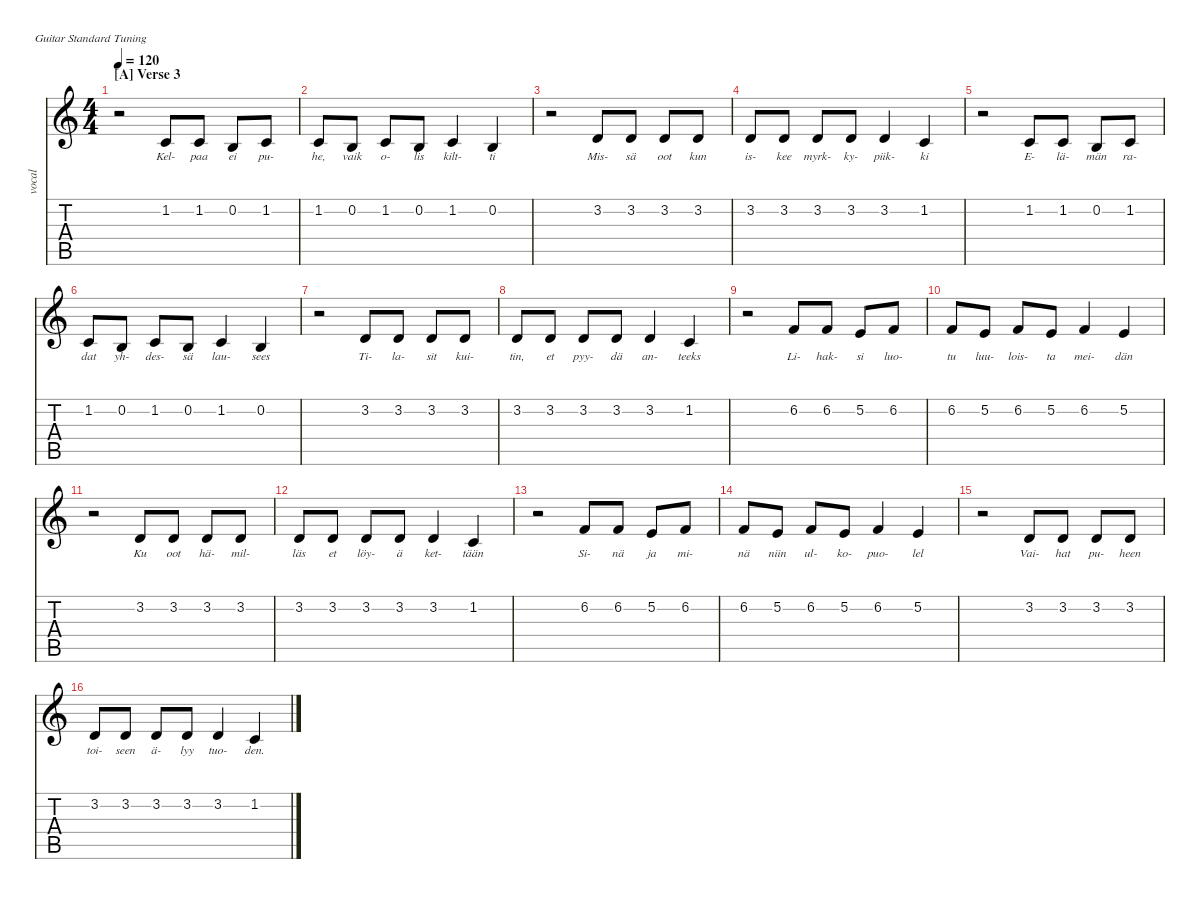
\defaultSystemsLayout 4
\hideDynamics
\bracketExtendMode nobrackets
\track ("Rap" "vocal") {instrument lead6voice}
\staff {score tabs}
\tuning (E4 B3 G3 D3 A2 E2)
\ts (4 4)
\section ("A" "Verse 3")
\tempo 120
\clef g2
\ks c
r.2{dy mf beam Down} 1.2.8{lyrics (0 "Kel-") lyrics (1 "") lyrics (2 "") lyrics (3 "") lyrics (4 "") beam Up} 1.2.8{lyrics (0 "paa") lyrics (1 "") lyrics (2 "") lyrics (3 "") lyrics (4 "") beam Up} 0.2.8{lyrics (0 "ei") lyrics (1 "") lyrics (2 "") lyrics (3 "") lyrics (4 "") beam Up} 1.2.8{lyrics (0 "pu-") lyrics (1 "") lyrics (2 "") lyrics (3 "") lyrics (4 "") beam Up} |
1.2.8{lyrics (0 "he,") lyrics (1 "") lyrics (2 "") lyrics (3 "") lyrics (4 "") beam Up} 0.2.8{lyrics (0 "vaik") lyrics (1 "") lyrics (2 "") lyrics (3 "") lyrics (4 "") beam Up} 1.2.8{lyrics (0 "o-") lyrics (1 "") lyrics (2 "") lyrics (3 "") lyrics (4 "") beam Up} 0.2.8{lyrics (0 "lis") lyrics (1 "") lyrics (2 "") lyrics (3 "") lyrics (4 "") beam Up} 1.2.4{lyrics (0 "kilt-") lyrics (1 "") lyrics (2 "") lyrics (3 "") lyrics (4 "") beam Up} 0.2.4{lyrics (0 "ti") lyrics (1 "") lyrics (2 "") lyrics (3 "") lyrics (4 "") beam Up} |
r.2{beam Down} 3.2.8{lyrics (0 "Mis-") lyrics (1 "") lyrics (2 "") lyrics (3 "") lyrics (4 "") beam Up} 3.2.8{lyrics (0 "sä") lyrics (1 "") lyrics (2 "") lyrics (3 "") lyrics (4 "") beam Up} 3.2.8{lyrics (0 "oot") lyrics (1 "") lyrics (2 "") lyrics (3 "") lyrics (4 "") beam Up} 3.2.8{lyrics (0 "kun") lyrics (1 "") lyrics (2 "") lyrics (3 "") lyrics (4 "") beam Up} |
3.2.8{lyrics (0 "is-") lyrics (1 "") lyrics (2 "") lyrics (3 "") lyrics (4 "") beam Up} 3.2.8{lyrics (0 "kee") lyrics (1 "") lyrics (2 "") lyrics (3 "") lyrics (4 "") beam Up} 3.2.8{lyrics (0 "myrk-") lyrics (1 "") lyrics (2 "") lyrics (3 "") lyrics (4 "") beam Up} 3.2.8{lyrics (0 "ky-") lyrics (1 "") lyrics (2 "") lyrics (3 "") lyrics (4 "") beam Up} 3.2.4{lyrics (0 "piik-") lyrics (1 "") lyrics (2 "") lyrics (3 "") lyrics (4 "") beam Up} 1.2.4{lyrics (0 "ki") lyrics (1 "") lyrics (2 "") lyrics (3 "") lyrics (4 "") beam Up} |
r.2{beam Down} 1.2.8{lyrics (0 "E-") lyrics (1 "") lyrics (2 "") lyrics (3 "") lyrics (4 "") beam Up} 1.2.8{lyrics (0 "lä-") lyrics (1 "") lyrics (2 "") lyrics (3 "") lyrics (4 "") beam Up} 0.2.8{lyrics (0 "män") lyrics (1 "") lyrics (2 "") lyrics (3 "") lyrics (4 "") beam Up} 1.2.8{lyrics (0 "ra-") lyrics (1 "") lyrics (2 "") lyrics (3 "") lyrics (4 "") beam Up} |
1.2.8{lyrics (0 "dat") lyrics (1 "") lyrics (2 "") lyrics (3 "") lyrics (4 "") beam Up} 0.2.8{lyrics (0 "yh-") lyrics (1 "") lyrics (2 "") lyrics (3 "") lyrics (4 "") beam Up} 1.2.8{lyrics (0 "des-") lyrics (1 "") lyrics (2 "") lyrics (3 "") lyrics (4 "") beam Up} 0.2.8{lyrics (0 "sä") lyrics (1 "") lyrics (2 "") lyrics (3 "") lyrics (4 "") beam Up} 1.2.4{lyrics (0 "lau-") lyrics (1 "") lyrics (2 "") lyrics (3 "") lyrics (4 "") beam Up} 0.2.4{lyrics (0 "sees") lyrics (1 "") lyrics (2 "") lyrics (3 "") lyrics (4 "") beam Up} |
r.2{beam Down} 3.2.8{lyrics (0 "Ti-") lyrics (1 "") lyrics (2 "") lyrics (3 "") lyrics (4 "") beam Up} 3.2.8{lyrics (0 "la-") lyrics (1 "") lyrics (2 "") lyrics (3 "") lyrics (4 "") beam Up} 3.2.8{lyrics (0 "sit") lyrics (1 "") lyrics (2 "") lyrics (3 "") lyrics (4 "") beam Up} 3.2.8{lyrics (0 "kui-") lyrics (1 "") lyrics (2 "") lyrics (3 "") lyrics (4 "") beam Up} |
3.2.8{lyrics (0 "tin,") lyrics (1 "") lyrics (2 "") lyrics (3 "") lyrics (4 "") beam Up} 3.2.8{lyrics (0 "et") lyrics (1 "") lyrics (2 "") lyrics (3 "") lyrics (4 "") beam Up} 3.2.8{lyrics (0 "pyy-") lyrics (1 "") lyrics (2 "") lyrics (3 "") lyrics (4 "") beam Up} 3.2.8{lyrics (0 "dä") lyrics (1 "") lyrics (2 "") lyrics (3 "") lyrics (4 "") beam Up} 3.2.4{lyrics (0 "an-") lyrics (1 "") lyrics (2 "") lyrics (3 "") lyrics (4 "") beam Up} 1.2.4{lyrics (0 "teeks") lyrics (1 "") lyrics (2 "") lyrics (3 "") lyrics (4 "") beam Up} |
r.2{beam Down} 6.2.8{lyrics (0 "Li-") lyrics (1 "") lyrics (2 "") lyrics (3 "") lyrics (4 "") beam Up} 6.2.8{lyrics (0 "hak-") lyrics (1 "") lyrics (2 "") lyrics (3 "") lyrics (4 "") beam Up} 5.2.8{lyrics (0 "si") lyrics (1 "") lyrics (2 "") lyrics (3 "") lyrics (4 "") beam Up} 6.2.8{lyrics (0 "luo-") lyrics (1 "") lyrics (2 "") lyrics (3 "") lyrics (4 "") beam Up} |
6.2.8{lyrics (0 "tu") lyrics (1 "") lyrics (2 "") lyrics (3 "") lyrics (4 "") beam Up} 5.2.8{lyrics (0 "luu-") lyrics (1 "") lyrics (2 "") lyrics (3 "") lyrics (4 "") beam Up} 6.2.8{lyrics (0 "lois-") lyrics (1 "") lyrics (2 "") lyrics (3 "") lyrics (4 "") beam Up} 5.2.8{lyrics (0 "ta") lyrics (1 "") lyrics (2 "") lyrics (3 "") lyrics (4 "") beam Up} 6.2.4{lyrics (0 "mei-") lyrics (1 "") lyrics (2 "") lyrics (3 "") lyrics (4 "") beam Up} 5.2.4{lyrics (0 "dän") lyrics (1 "") lyrics (2 "") lyrics (3 "") lyrics (4 "") beam Up} |
r.2{beam Down} 3.2.8{lyrics (0 "Ku") lyrics (1 "") lyrics (2 "") lyrics (3 "") lyrics (4 "") beam Up} 3.2.8{lyrics (0 "oot") lyrics (1 "") lyrics (2 "") lyrics (3 "") lyrics (4 "") beam Up} 3.2.8{lyrics (0 "hä-") lyrics (1 "") lyrics (2 "") lyrics (3 "") lyrics (4 "") beam Up} 3.2.8{lyrics (0 "mil-") lyrics (1 "") lyrics (2 "") lyrics (3 "") lyrics (4 "") beam Up} |
3.2.8{lyrics (0 "läs") lyrics (1 "") lyrics (2 "") lyrics (3 "") lyrics (4 "") beam Up} 3.2.8{lyrics (0 "et") lyrics (1 "") lyrics (2 "") lyrics (3 "") lyrics (4 "") beam Up} 3.2.8{lyrics (0 "löy-") lyrics (1 "") lyrics (2 "") lyrics (3 "") lyrics (4 "") beam Up} 3.2.8{lyrics (0 "ä") lyrics (1 "") lyrics (2 "") lyrics (3 "") lyrics (4 "") beam Up} 3.2.4{lyrics (0 "ket-") lyrics (1 "") lyrics (2 "") lyrics (3 "") lyrics (4 "") beam Up} 1.2.4{lyrics (0 "tään") lyrics (1 "") lyrics (2 "") lyrics (3 "") lyrics (4 "") beam Up} |
r.2{beam Down} 6.2.8{lyrics (0 "Si-") lyrics (1 "") lyrics (2 "") lyrics (3 "") lyrics (4 "") beam Up} 6.2.8{lyrics (0 "nä") lyrics (1 "") lyrics (2 "") lyrics (3 "") lyrics (4 "") beam Up} 5.2.8{lyrics (0 "ja") lyrics (1 "") lyrics (2 "") lyrics (3 "") lyrics (4 "") beam Up} 6.2.8{lyrics (0 "mi-") lyrics (1 "") lyrics (2 "") lyrics (3 "") lyrics (4 "") beam Up} |
6.2.8{lyrics (0 "nä") lyrics (1 "") lyrics (2 "") lyrics (3 "") lyrics (4 "") beam Up} 5.2.8{lyrics (0 "niin") lyrics (1 "") lyrics (2 "") lyrics (3 "") lyrics (4 "") beam Up} 6.2.8{lyrics (0 "ul-") lyrics (1 "") lyrics (2 "") lyrics (3 "") lyrics (4 "") beam Up} 5.2.8{lyrics (0 "ko-") lyrics (1 "") lyrics (2 "") lyrics (3 "") lyrics (4 "") beam Up} 6.2.4{lyrics (0 "puo-") lyrics (1 "") lyrics (2 "") lyrics (3 "") lyrics (4 "") beam Up} 5.2.4{lyrics (0 "lel") lyrics (1 "") lyrics (2 "") lyrics (3 "") lyrics (4 "") beam Up} |
r.2{beam Down} 3.2.8{lyrics (0 "Vai-") lyrics (1 "") lyrics (2 "") lyrics (3 "") lyrics (4 "") beam Up} 3.2.8{lyrics (0 "hat") lyrics (1 "") lyrics (2 "") lyrics (3 "") lyrics (4 "") beam Up} 3.2.8{lyrics (0 "pu-") lyrics (1 "") lyrics (2 "") lyrics (3 "") lyrics (4 "") beam Up} 3.2.8{lyrics (0 "heen") lyrics (1 "") lyrics (2 "") lyrics (3 "") lyrics (4 "") beam Up} |
3.2.8{lyrics (0 "toi-") lyrics (1 "") lyrics (2 "") lyrics (3 "") lyrics (4 "") beam Up} 3.2.8{lyrics (0 "seen") lyrics (1 "") lyrics (2 "") lyrics (3 "") lyrics (4 "") beam Up} 3.2.8{lyrics (0 "ä-") lyrics (1 "") lyrics (2 "") lyrics (3 "") lyrics (4 "") beam Up} 3.2.8{lyrics (0 "lyy") lyrics (1 "") lyrics (2 "") lyrics (3 "") lyrics (4 "") beam Up} 3.2.4{lyrics (0 "tuo-") lyrics (1 "") lyrics (2 "") lyrics (3 "") lyrics (4 "") beam Up} 1.2.4{lyrics (0 "den.") lyrics (1 "") lyrics (2 "") lyrics (3 "") lyrics (4 "") beam Up}
